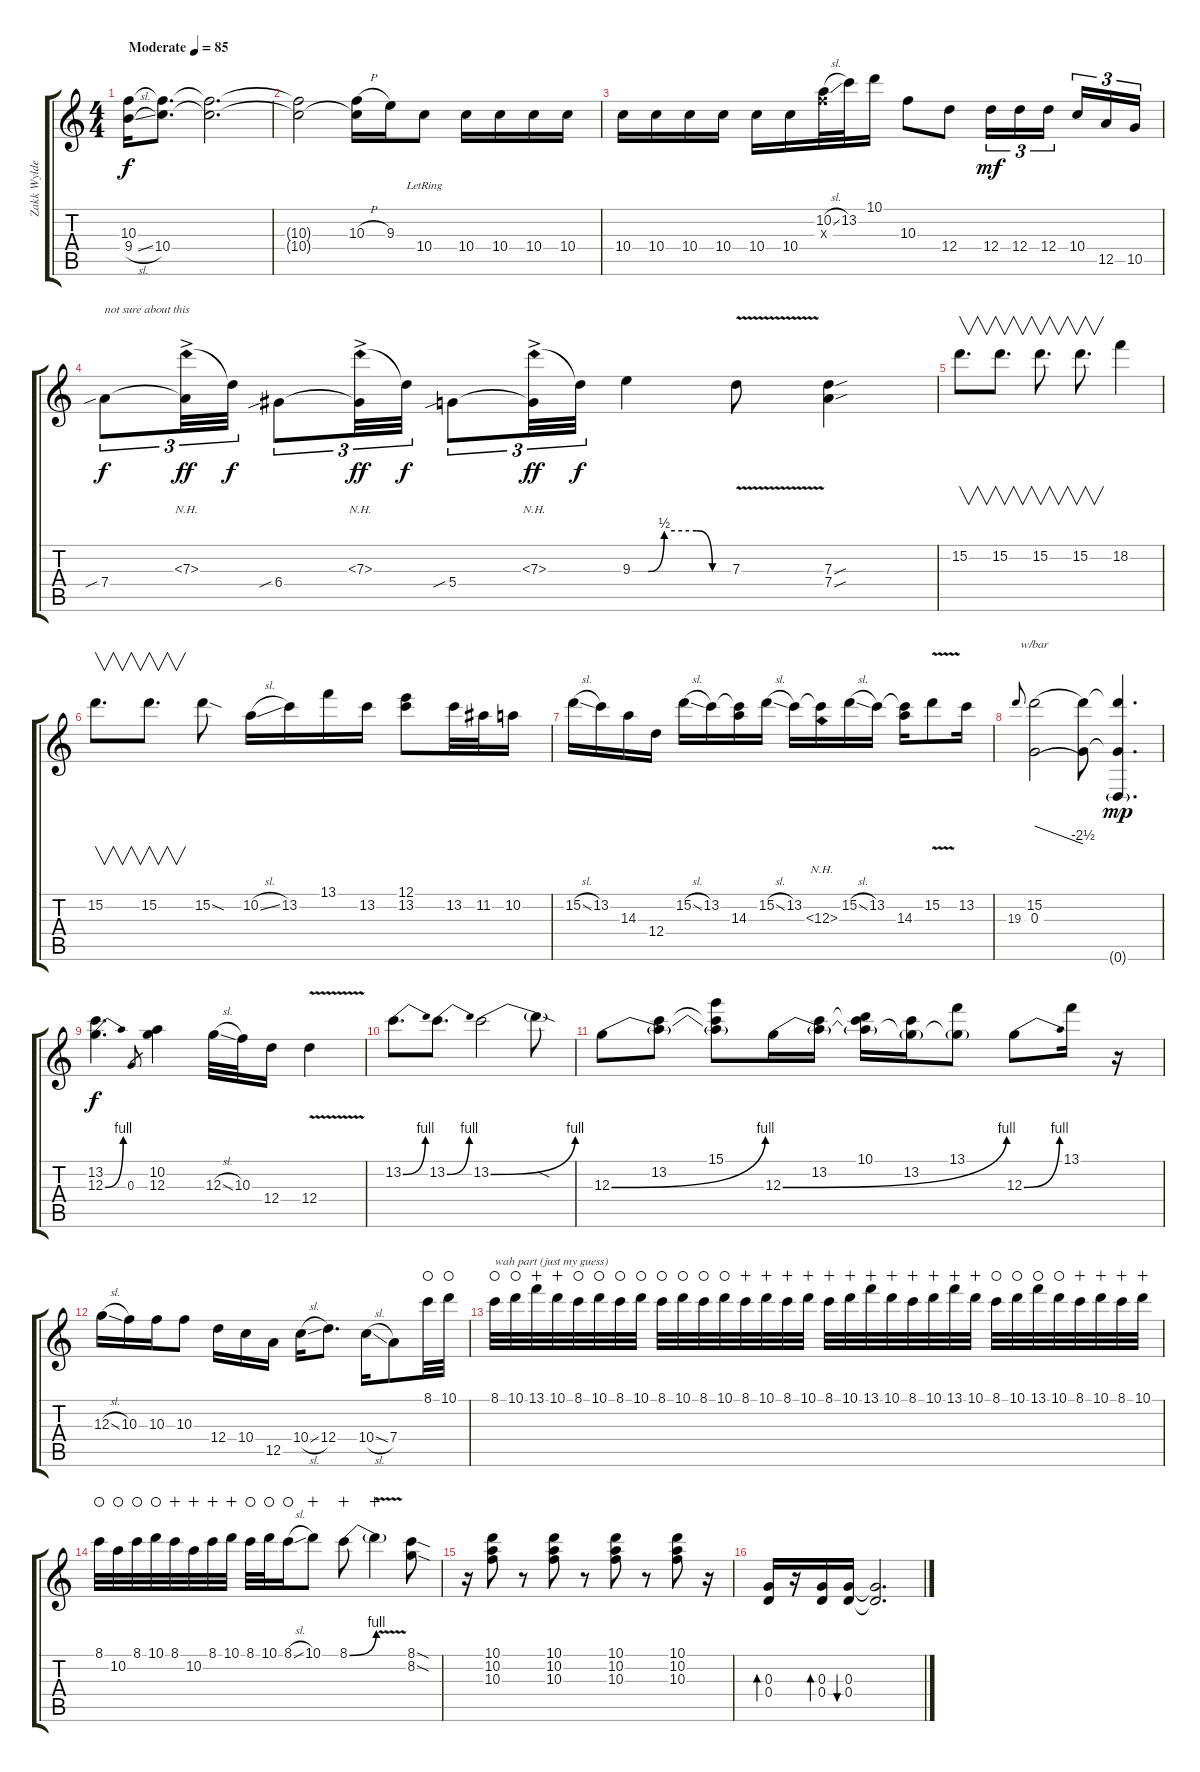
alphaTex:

\track ("Zakk Wylde" "Zakk Wylde") {instrument distortionguitar}
\staff {score tabs}
\tuning (E4 B3 G3 D3 A2 D2) {hide}
\ts (4 4)
\tempo (85 "Moderate")
\clef g2
\ks c
(10.3 9.4{sl}).16{dy f instrument distortionguitar} (10.3{t} 10.4).8{d} (10.3{t} 10.4{t}).2{d} |
(10.3{t} 10.4{t}).2 (10.3{h} 10.4{t}).16 9.3.16 10.4{lr}.8 10.4.16 10.4.16 10.4.16 10.4.16 |
10.4.16 10.4.16 10.4.16 10.4.16 10.4.16 10.4.16 (10.2{sl} 10.3{x}).32 13.2.32 10.1.16 10.3.8 12.4.8 12.4.16{tu (3 2) dy mf} 12.4.16{tu (3 2)} 12.4.16{tu (3 2) beam splitsecondary} 10.4.16{tu (3 2)} 12.5.16{tu (3 2)} 10.5.16{tu (3 2)} |
7.4{sib}.8{tu (3 2) txt "not sure about this" dy f} (7.3{nh ac} 7.4{t}).32{tu (3 2) dy ff} 7.3{t}.32{tu (3 2) dy f} 6.4{sib}.8{tu (3 2)} (7.3{nh ac} 6.4{t}).32{tu (3 2) dy ff} 7.3{t}.32{tu (3 2) dy f} 5.4{sib}.8{tu (3 2)} (7.3{nh ac} 5.4{t}).32{tu (3 2) dy ff} 7.3{t}.32{tu (3 2) dy f} 9.3{be (custom 0 0 10 0 20 2 40 2 50 0 60 0)}.4 7.3{v}.8 (7.3{sou} 7.4{sou}).4 |
15.2.8{v d} 15.2.8{v d} 15.2.8{v d} 15.2.8{v d} 18.2.4 |
15.2.8{v d} 15.2.8{v d} 15.2{sod}.8 10.2{sl}.16 13.2.16 13.1.16 13.2.16 (12.1 13.2).8 13.2.32 11.2.32 10.2.16 |
15.2{sl}.16 13.2.16 14.3.16 12.4.16 15.2{sl}.16 13.2.16 (13.2{t} 14.3).16 15.2{sl}.16 13.2.16 (13.2{t} 0.3{nh}).16 15.2{sl}.16 13.2.16 (13.2{t} 14.3).16 15.2{v}.8 13.2.16 |
19.3.8{gr onbeat} (15.2 0.3).2{tbe (dive default 0 0 60 -10)} (15.2{t} 0.3{t}).8 (15.2{t} 0.3{t} 0.6{g}).4{d dy mp} |
(13.2 12.3{be (bend 0 0 60 4)}).4{d dy f} 0.3.8{gr} (10.2 12.3).4 12.3{sl}.32 10.3.32 12.4.16 12.4{v}.4 |
13.2{be (bend 0 0 60 4)}.8{d} 13.2{be (bend 0 0 60 4)}.8{d} 13.2{be (bend 0 0 60 4)}.2 13.2{sod t}.8 |
12.3{be (bend 0 0 60 4)}.8 (13.2 12.3{t}).8 (15.1 13.2{t} 12.3{t}).8 12.3{be (bend 0 0 60 4)}.16 (13.2 12.3{t}).16 (10.1 13.2{t} 12.3{t}).16 (13.2 12.3{t}).16 (13.1 12.3{t}).8 12.3{be (bend 0 0 60 4)}.8 13.1.16 r.16 |
12.3{sl}.16 10.3.16 10.3.16 10.3.8 12.4.16 10.4.16 12.5.16 10.4{sl}.16 12.4.8{d} 10.4{sl}.16 7.4.8 8.1.32{waho} 10.1.32{waho} |
8.1.32{txt "wah part (just my guess)" waho} 10.1.32{waho} 13.1.32{wahc} 10.1.32{wahc} 8.1.32{waho} 10.1.32{waho} 8.1.32{waho} 10.1.32{waho} 8.1.32{waho} 10.1.32{waho} 8.1.32{waho} 10.1.32{waho} 8.1.32{wahc} 10.1.32{wahc} 8.1.32{wahc} 10.1.32{wahc} 8.1.32{wahc} 10.1.32{wahc} 13.1.32{wahc} 10.1.32{wahc} 8.1.32{wahc} 10.1.32{wahc} 13.1.32{wahc} 10.1.32{wahc} 8.1.32{waho} 10.1.32{waho} 13.1.32{waho} 10.1.32{waho} 8.1.32{wahc} 10.1.32{wahc} 8.1.32{wahc} 10.1.32{wahc} |
8.1.32{waho} 10.2.32{waho} 8.1.32{waho} 10.1.32{waho} 8.1.32{wahc} 10.2.32{wahc} 8.1.32{wahc} 10.1.32{wahc} 8.1.32{waho} 10.1.32{waho} 8.1{sl}.16{waho} 10.1.8{wahc} 8.1{be (bend 0 0 60 4)}.8{wahc} 8.1{v t}.4{wahc} (8.1{sod} 8.2{sod}).8 |
r.16 (10.1 10.2 10.3).8 r.8 (10.1 10.2 10.3).8 r.8 (10.1 10.2 10.3).8 r.8 (10.1 10.2 10.3).8 r.16 |
(0.3 0.4).16{bd 60} r.16 (0.3 0.4).16{bd 60} (0.3 0.4).16{bu 60} (0.3{t} 0.4{t}).2{d}
